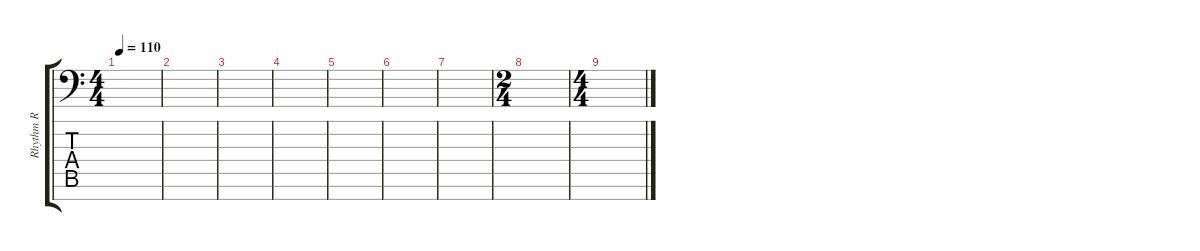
\track ("Rhythm R" "Rhythm R") {instrument overdrivenguitar}
\staff {score tabs}
\tuning (Eb4 Bb3 Gb3 Db3 Ab2 Eb2 Ab1) {hide}
\ts (4 4)
\tempo 110
\clef f4
\ks c
|
|
|
|
|
|
|
\ts (2 4)
|
\ts (4 4)
